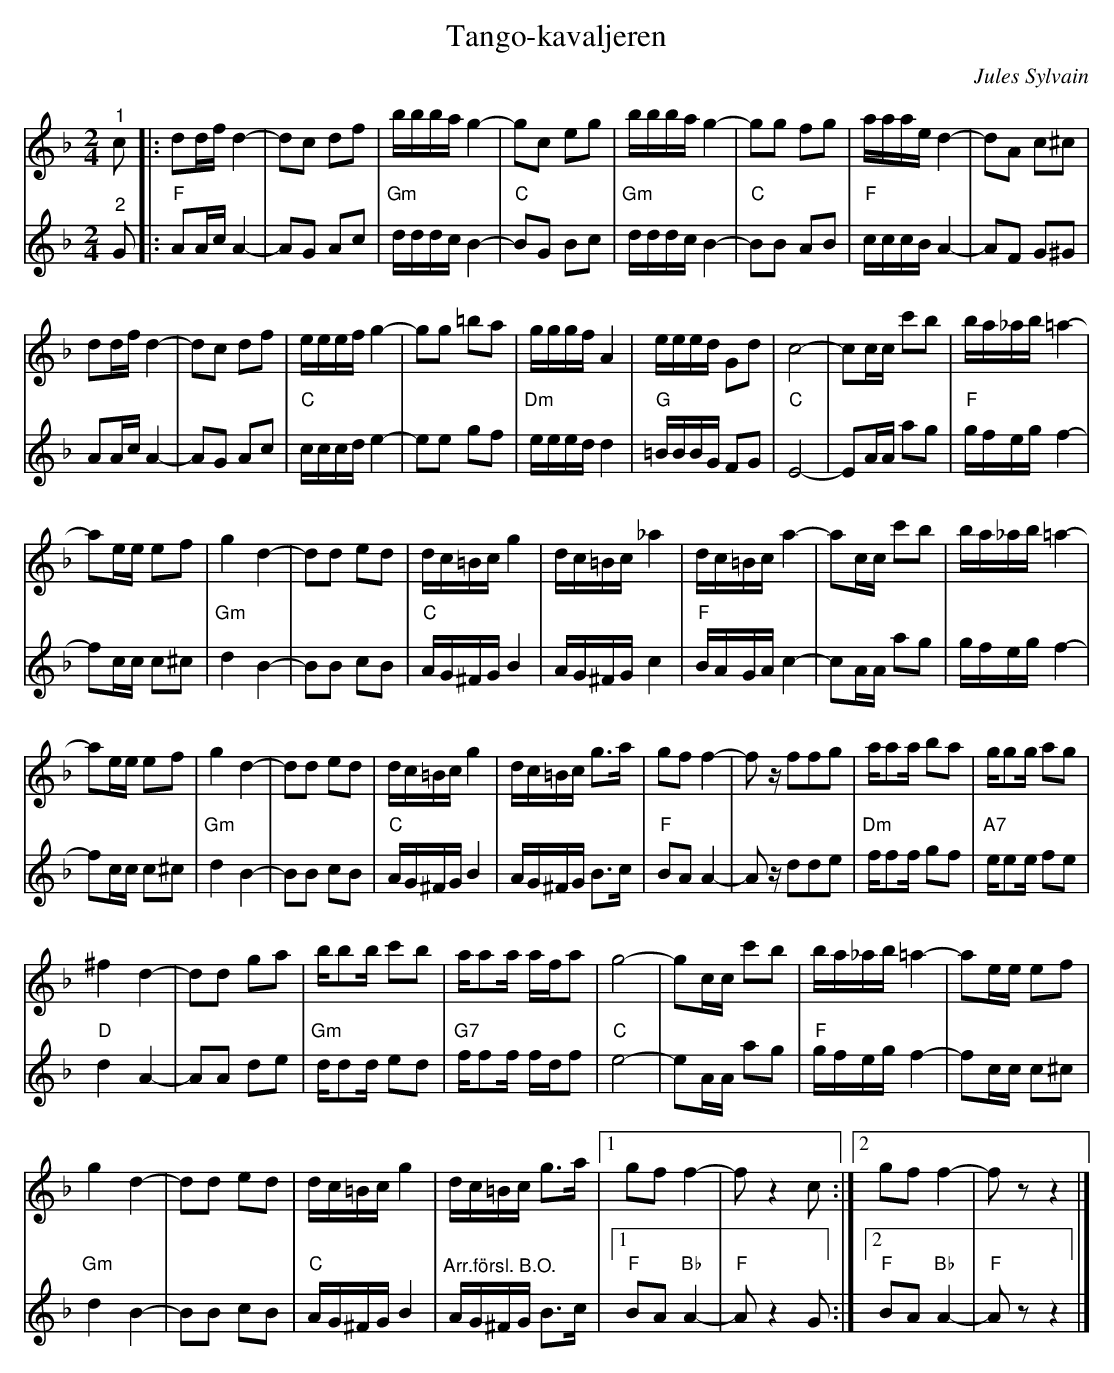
X:1
T:Tango-kavaljeren
C:Jules Sylvain
L:1/8
M:2/4
K:F
V:1
"^1" c |: dd/f/ d2- | dc df | b/b/b/a/ g2- | gc eg | b/b/b/a/ g2- | gg fg | a/a/a/e/ d2- | dA c^c |
dd/f/ d2- | dc df | e/e/e/f/ g2- | gg =ba | g/g/g/f/ A2 | e/e/e/d/ Gd | c4- | cc/c/ c'b | b/a/_a/b/ =a2- |
ae/e/ ef | g2 d2- | dd ed | d/c/=B/c/ g2 | d/c/=B/c/ _a2 | d/c/=B/c/ a2- | ac/c/ c'b | b/a/_a/b/ =a2- |
ae/e/ ef | g2 d2- | dd ed | d/c/=B/c/ g2 | d/c/=B/c/ g>a | gf f2- | f z/ ffg | a/aa/ ba | g/gg/ ag |
^f2 d2- | dd ga | b/bb/ c'b | a/aa/ a/f/a | g4- | gc/c/ c'b | b/a/_a/b/ =a2- | ae/e/ ef |
g2 d2- | dd ed | d/c/=B/c/ g2 | d/c/=B/c/ g>a |1 gf f2- | f z2 c :|2 gf f2- | f z z2 |]
V:2
"^2" G |:"F" AA/c/ A2- | AG Ac |"Gm" d/d/d/c/ B2- |"C" BG Bc |"Gm" d/d/d/c/ B2- |"C" BB AB |
"F" c/c/c/B/ A2- | AF G^G | AA/c/ A2- | AG Ac |"C" c/c/c/d/ e2- | ee gf |"Dm" e/e/e/d/ d2 |
"G" =B/B/B/G/ FG |"C" E4- | EA/A/ ag |"F" g/f/e/g/ f2- | fc/c/ c^c |"Gm" d2 B2- | BB cB |
"C" A/G/^F/G/ B2 | A/G/^F/G/ c2 |"F" B/A/G/A/ c2- | cA/A/ ag | g/f/e/g/ f2- | fc/c/ c^c |
"Gm" d2 B2- | BB cB |"C" A/G/^F/G/ B2 | A/G/^F/G/ B>c |"F" BA A2- | A z/ dde | "Dm" f/ff/ gf |
"A7" e/ee/ fe | "D" d2 A2- | AA de | "Gm" d/dd/ ed | "G7" f/ff/ f/d/f | "C"e4- | eA/A/ ag | "F" g/f/e/g/ f2- | fc/c/ c^c |
"Gm" d2 B2- | BB cB |"C" A/G/^F/G/ B2 | "^Arr.försl. B.O." A/G/^F/G/ B>c |1"F" BA"Bb" A2- |"F" A z2 G :|2 "F" BA"Bb" A2- |"F" A z z2 |]
